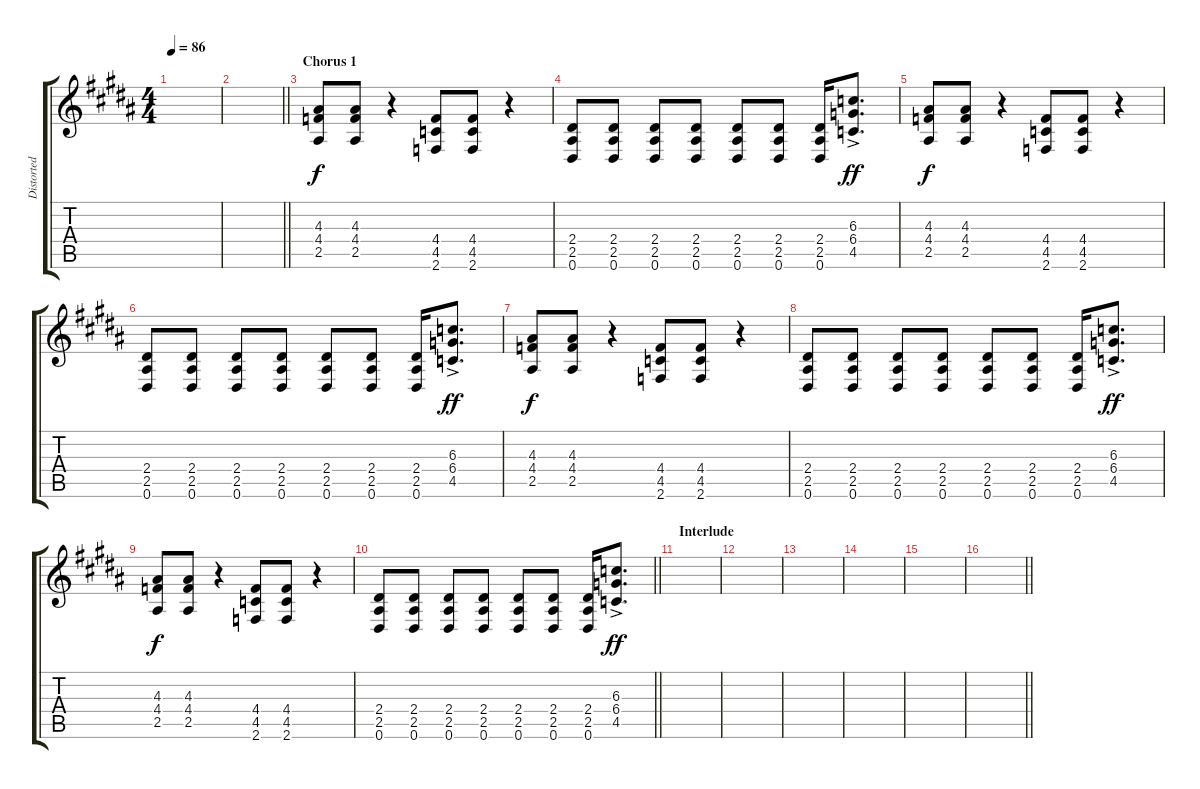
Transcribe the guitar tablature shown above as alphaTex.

\track ("Distorted Chorus (Electric 3)" "Distorted ") {instrument distortionguitar}
\staff {score tabs}
\tuning (Eb4 Bb3 Gb3 Db3 Ab2 Eb2) {hide}
\ts (4 4)
\tempo 86
\clef g2
\ks b
|
\barLineRight lightlight
|
\section ("" "Chorus 1")
(4.3 4.4 2.5).8 (4.3 4.4 2.5).8 r.4 (4.4 4.5 2.6).8 (4.4 4.5 2.6).8 r.4 |
(2.4 2.5 0.6).8 (2.4 2.5 0.6).8 (2.4 2.5 0.6).8 (2.4 2.5 0.6).8 (2.4 2.5 0.6).8 (2.4 2.5 0.6).8 (2.4 2.5 0.6).16 (6.3 6.4 4.5{ac}).8{d dy ff} |
(4.3 4.4 2.5).8{dy f} (4.3 4.4 2.5).8 r.4 (4.4 4.5 2.6).8 (4.4 4.5 2.6).8 r.4 |
(2.4 2.5 0.6).8 (2.4 2.5 0.6).8 (2.4 2.5 0.6).8 (2.4 2.5 0.6).8 (2.4 2.5 0.6).8 (2.4 2.5 0.6).8 (2.4 2.5 0.6).16 (6.3 6.4 4.5{ac}).8{d dy ff} |
(4.3 4.4 2.5).8{dy f} (4.3 4.4 2.5).8 r.4 (4.4 4.5 2.6).8 (4.4 4.5 2.6).8 r.4 |
(2.4 2.5 0.6).8 (2.4 2.5 0.6).8 (2.4 2.5 0.6).8 (2.4 2.5 0.6).8 (2.4 2.5 0.6).8 (2.4 2.5 0.6).8 (2.4 2.5 0.6).16 (6.3 6.4 4.5{ac}).8{d dy ff} |
(4.3 4.4 2.5).8{dy f} (4.3 4.4 2.5).8 r.4 (4.4 4.5 2.6).8 (4.4 4.5 2.6).8 r.4 |
\barLineRight lightlight
(2.4 2.5 0.6).8 (2.4 2.5 0.6).8 (2.4 2.5 0.6).8 (2.4 2.5 0.6).8 (2.4 2.5 0.6).8 (2.4 2.5 0.6).8 (2.4 2.5 0.6).16 (6.3 6.4 4.5{ac}).8{d dy ff} |
\section ("" "Interlude")
|
|
|
|
|
\barLineRight lightlight
